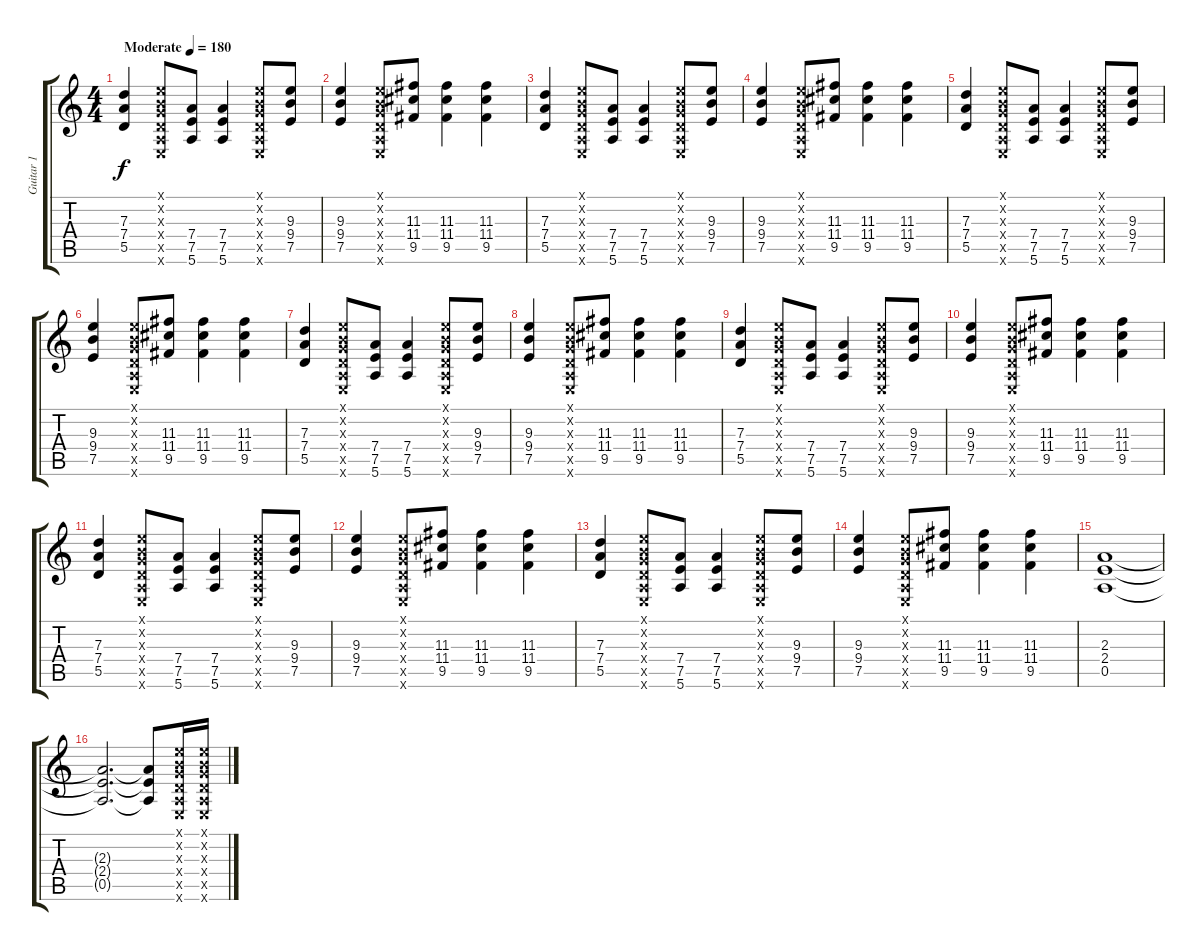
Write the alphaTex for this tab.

\track ("Guitar 1" "Guitar 1") {instrument distortionguitar}
\staff {score tabs}
\tuning (E4 B3 G3 D3 A2 E2) {hide}
\ts (4 4)
\tempo (180 "Moderate")
\clef g2
\ks c
(7.3 7.4 5.5).4{dy f instrument distortionguitar} (0.1{x} 0.2{x} 0.3{x} 0.4{x} 0.5{x} 0.6{x}).8 (7.4 7.5 5.6).8 (7.4 7.5 5.6).4 (0.1{x} 0.2{x} 0.3{x} 0.4{x} 0.5{x} 0.6{x}).8 (9.3 9.4 7.5).8 |
(9.3 9.4 7.5).4 (0.1{x} 0.2{x} 0.3{x} 0.4{x} 0.5{x} 0.6{x}).8 (11.3 11.4 9.5).8 (11.3 11.4 9.5).4 (11.3 11.4 9.5).4 |
(7.3 7.4 5.5).4 (0.1{x} 0.2{x} 0.3{x} 0.4{x} 0.5{x} 0.6{x}).8 (7.4 7.5 5.6).8 (7.4 7.5 5.6).4 (0.1{x} 0.2{x} 0.3{x} 0.4{x} 0.5{x} 0.6{x}).8 (9.3 9.4 7.5).8 |
(9.3 9.4 7.5).4 (0.1{x} 0.2{x} 0.3{x} 0.4{x} 0.5{x} 0.6{x}).8 (11.3 11.4 9.5).8 (11.3 11.4 9.5).4 (11.3 11.4 9.5).4 |
(7.3 7.4 5.5).4 (0.1{x} 0.2{x} 0.3{x} 0.4{x} 0.5{x} 0.6{x}).8 (7.4 7.5 5.6).8 (7.4 7.5 5.6).4 (0.1{x} 0.2{x} 0.3{x} 0.4{x} 0.5{x} 0.6{x}).8 (9.3 9.4 7.5).8 |
(9.3 9.4 7.5).4 (0.1{x} 0.2{x} 0.3{x} 0.4{x} 0.5{x} 0.6{x}).8 (11.3 11.4 9.5).8 (11.3 11.4 9.5).4 (11.3 11.4 9.5).4 |
(7.3 7.4 5.5).4 (0.1{x} 0.2{x} 0.3{x} 0.4{x} 0.5{x} 0.6{x}).8 (7.4 7.5 5.6).8 (7.4 7.5 5.6).4 (0.1{x} 0.2{x} 0.3{x} 0.4{x} 0.5{x} 0.6{x}).8 (9.3 9.4 7.5).8 |
(9.3 9.4 7.5).4 (0.1{x} 0.2{x} 0.3{x} 0.4{x} 0.5{x} 0.6{x}).8 (11.3 11.4 9.5).8 (11.3 11.4 9.5).4 (11.3 11.4 9.5).4 |
(7.3 7.4 5.5).4 (0.1{x} 0.2{x} 0.3{x} 0.4{x} 0.5{x} 0.6{x}).8 (7.4 7.5 5.6).8 (7.4 7.5 5.6).4 (0.1{x} 0.2{x} 0.3{x} 0.4{x} 0.5{x} 0.6{x}).8 (9.3 9.4 7.5).8 |
(9.3 9.4 7.5).4 (0.1{x} 0.2{x} 0.3{x} 0.4{x} 0.5{x} 0.6{x}).8 (11.3 11.4 9.5).8 (11.3 11.4 9.5).4 (11.3 11.4 9.5).4 |
(7.3 7.4 5.5).4 (0.1{x} 0.2{x} 0.3{x} 0.4{x} 0.5{x} 0.6{x}).8 (7.4 7.5 5.6).8 (7.4 7.5 5.6).4 (0.1{x} 0.2{x} 0.3{x} 0.4{x} 0.5{x} 0.6{x}).8 (9.3 9.4 7.5).8 |
(9.3 9.4 7.5).4 (0.1{x} 0.2{x} 0.3{x} 0.4{x} 0.5{x} 0.6{x}).8 (11.3 11.4 9.5).8 (11.3 11.4 9.5).4 (11.3 11.4 9.5).4 |
(7.3 7.4 5.5).4 (0.1{x} 0.2{x} 0.3{x} 0.4{x} 0.5{x} 0.6{x}).8 (7.4 7.5 5.6).8 (7.4 7.5 5.6).4 (0.1{x} 0.2{x} 0.3{x} 0.4{x} 0.5{x} 0.6{x}).8 (9.3 9.4 7.5).8 |
(9.3 9.4 7.5).4 (0.1{x} 0.2{x} 0.3{x} 0.4{x} 0.5{x} 0.6{x}).8 (11.3 11.4 9.5).8 (11.3 11.4 9.5).4 (11.3 11.4 9.5).4 |
(2.3 2.4 0.5).1 |
(2.3{t} 2.4{t} 0.5{t}).2{d} (2.3{t} 2.4{t} 0.5{t}).8 (0.1{x} 0.2{x} 0.3{x} 0.4{x} 0.5{x} 0.6{x}).16 (0.1{x} 0.2{x} 0.3{x} 0.4{x} 0.5{x} 0.6{x}).16
